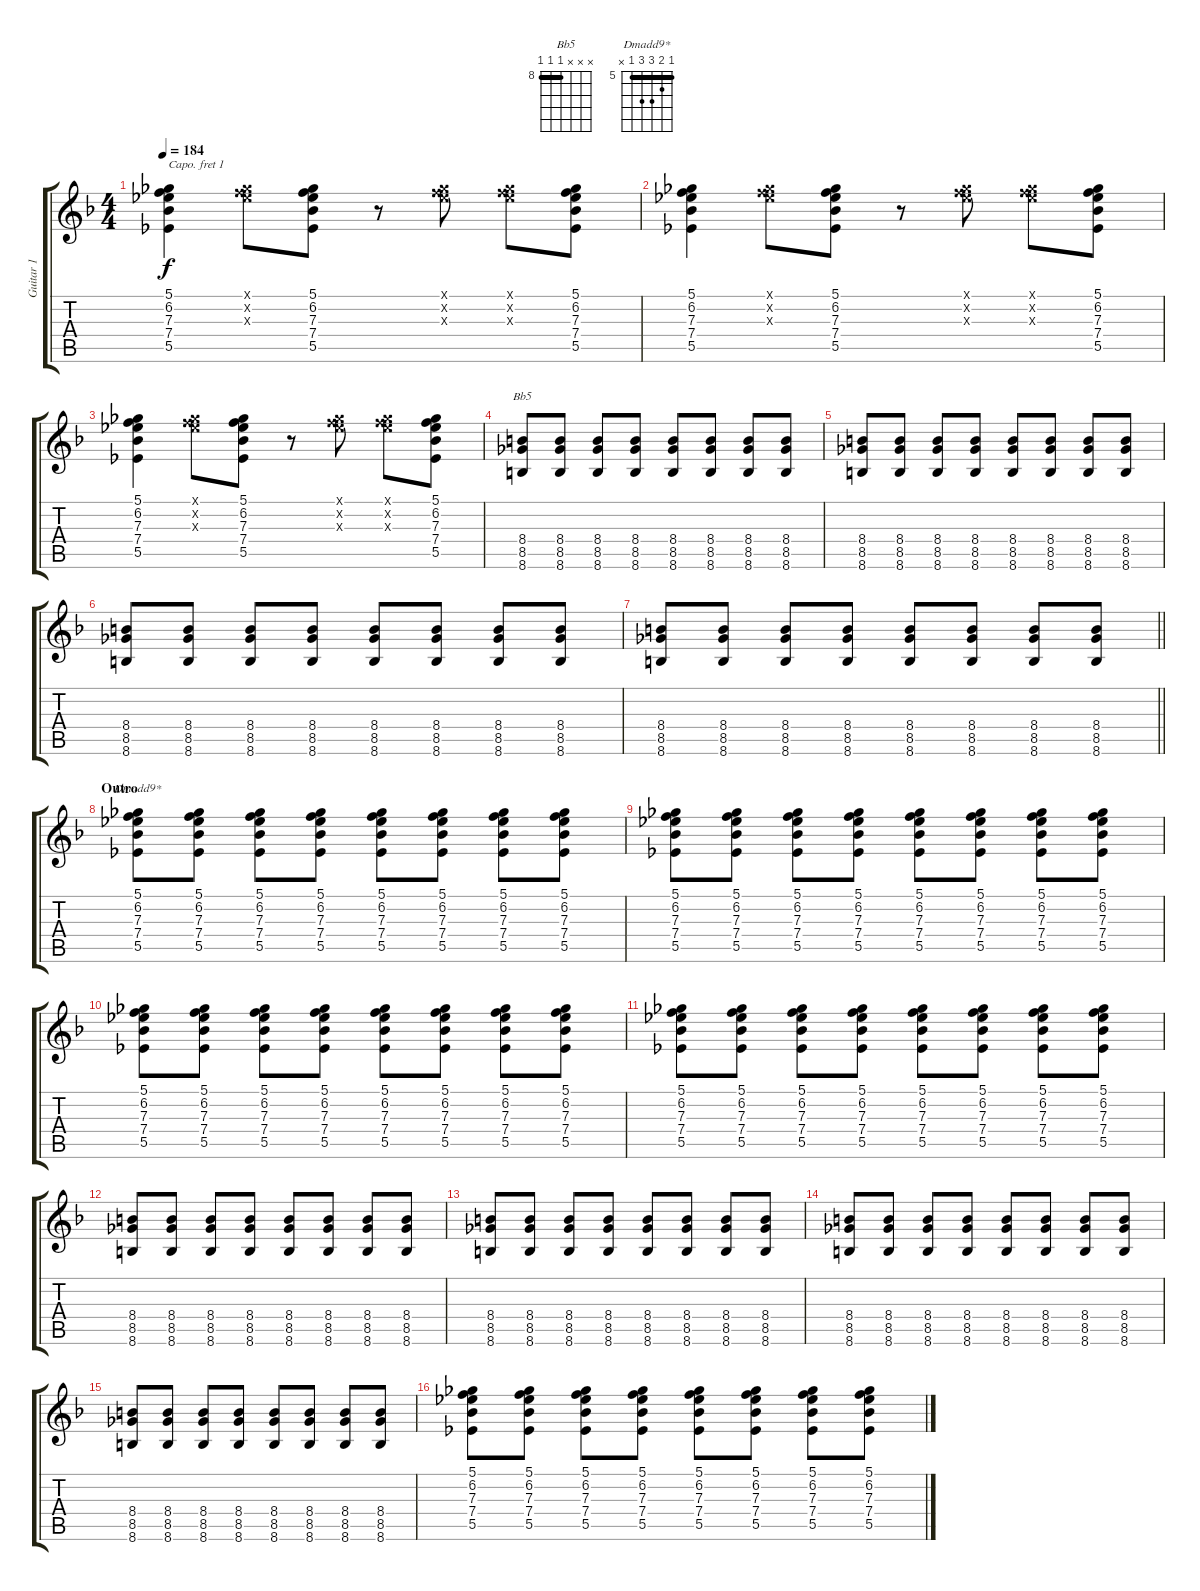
\track ("Guitar 1" "Guitar 1") {instrument overdrivenguitar}
\staff {score tabs}
\capo 1
\tuning (B3 B3 G3 D3 A2 D2) {hide}
\chord ("Bb5" x x x 8 8 8) {firstfret 8 barre 8}
\chord ("Dmadd9*" 5 6 7 7 5 x) {firstfret 5 barre 5}
\ts (4 4)
\tempo 184
\clef g2
\ks f
(5.1 6.2 7.3 7.4 5.5).4{dy f} (5.1{x} 6.2{x} 7.3{x}).8 (5.1 6.2 7.3 7.4 5.5).8 r.8 (5.1{x} 6.2{x} 7.3{x}).8 (5.1{x} 6.2{x} 7.3{x}).8 (5.1 6.2 7.3 7.4 5.5).8 |
(5.1 6.2 7.3 7.4 5.5).4 (5.1{x} 6.2{x} 7.3{x}).8 (5.1 6.2 7.3 7.4 5.5).8 r.8 (5.1{x} 6.2{x} 7.3{x}).8 (5.1{x} 6.2{x} 7.3{x}).8 (5.1 6.2 7.3 7.4 5.5).8 |
(5.1 6.2 7.3 7.4 5.5).4 (5.1{x} 6.2{x} 7.3{x}).8 (5.1 6.2 7.3 7.4 5.5).8 r.8 (5.1{x} 6.2{x} 7.3{x}).8 (5.1{x} 6.2{x} 7.3{x}).8 (5.1 6.2 7.3 7.4 5.5).8 |
(8.4 8.5 8.6).8{ch "Bb5"} (8.4 8.5 8.6).8 (8.4 8.5 8.6).8 (8.4 8.5 8.6).8 (8.4 8.5 8.6).8 (8.4 8.5 8.6).8 (8.4 8.5 8.6).8 (8.4 8.5 8.6).8 |
(8.4 8.5 8.6).8 (8.4 8.5 8.6).8 (8.4 8.5 8.6).8 (8.4 8.5 8.6).8 (8.4 8.5 8.6).8 (8.4 8.5 8.6).8 (8.4 8.5 8.6).8 (8.4 8.5 8.6).8 |
(8.4 8.5 8.6).8 (8.4 8.5 8.6).8 (8.4 8.5 8.6).8 (8.4 8.5 8.6).8 (8.4 8.5 8.6).8 (8.4 8.5 8.6).8 (8.4 8.5 8.6).8 (8.4 8.5 8.6).8 |
\barLineRight lightlight
(8.4 8.5 8.6).8 (8.4 8.5 8.6).8 (8.4 8.5 8.6).8 (8.4 8.5 8.6).8 (8.4 8.5 8.6).8 (8.4 8.5 8.6).8 (8.4 8.5 8.6).8 (8.4 8.5 8.6).8 |
\section ("" "Outro")
(5.1 6.2 7.3 7.4 5.5).8{ch "Dmadd9*"} (5.1 6.2 7.3 7.4 5.5).8 (5.1 6.2 7.3 7.4 5.5).8 (5.1 6.2 7.3 7.4 5.5).8 (5.1 6.2 7.3 7.4 5.5).8 (5.1 6.2 7.3 7.4 5.5).8 (5.1 6.2 7.3 7.4 5.5).8 (5.1 6.2 7.3 7.4 5.5).8 |
(5.1 6.2 7.3 7.4 5.5).8 (5.1 6.2 7.3 7.4 5.5).8 (5.1 6.2 7.3 7.4 5.5).8 (5.1 6.2 7.3 7.4 5.5).8 (5.1 6.2 7.3 7.4 5.5).8 (5.1 6.2 7.3 7.4 5.5).8 (5.1 6.2 7.3 7.4 5.5).8 (5.1 6.2 7.3 7.4 5.5).8 |
(5.1 6.2 7.3 7.4 5.5).8 (5.1 6.2 7.3 7.4 5.5).8 (5.1 6.2 7.3 7.4 5.5).8 (5.1 6.2 7.3 7.4 5.5).8 (5.1 6.2 7.3 7.4 5.5).8 (5.1 6.2 7.3 7.4 5.5).8 (5.1 6.2 7.3 7.4 5.5).8 (5.1 6.2 7.3 7.4 5.5).8 |
(5.1 6.2 7.3 7.4 5.5).8 (5.1 6.2 7.3 7.4 5.5).8 (5.1 6.2 7.3 7.4 5.5).8 (5.1 6.2 7.3 7.4 5.5).8 (5.1 6.2 7.3 7.4 5.5).8 (5.1 6.2 7.3 7.4 5.5).8 (5.1 6.2 7.3 7.4 5.5).8 (5.1 6.2 7.3 7.4 5.5).8 |
(8.4 8.5 8.6).8 (8.4 8.5 8.6).8 (8.4 8.5 8.6).8 (8.4 8.5 8.6).8 (8.4 8.5 8.6).8 (8.4 8.5 8.6).8 (8.4 8.5 8.6).8 (8.4 8.5 8.6).8 |
(8.4 8.5 8.6).8 (8.4 8.5 8.6).8 (8.4 8.5 8.6).8 (8.4 8.5 8.6).8 (8.4 8.5 8.6).8 (8.4 8.5 8.6).8 (8.4 8.5 8.6).8 (8.4 8.5 8.6).8 |
(8.4 8.5 8.6).8 (8.4 8.5 8.6).8 (8.4 8.5 8.6).8 (8.4 8.5 8.6).8 (8.4 8.5 8.6).8 (8.4 8.5 8.6).8 (8.4 8.5 8.6).8 (8.4 8.5 8.6).8 |
(8.4 8.5 8.6).8 (8.4 8.5 8.6).8 (8.4 8.5 8.6).8 (8.4 8.5 8.6).8 (8.4 8.5 8.6).8 (8.4 8.5 8.6).8 (8.4 8.5 8.6).8 (8.4 8.5 8.6).8 |
(5.1 6.2 7.3 7.4 5.5).8 (5.1 6.2 7.3 7.4 5.5).8 (5.1 6.2 7.3 7.4 5.5).8 (5.1 6.2 7.3 7.4 5.5).8 (5.1 6.2 7.3 7.4 5.5).8 (5.1 6.2 7.3 7.4 5.5).8 (5.1 6.2 7.3 7.4 5.5).8 (5.1 6.2 7.3 7.4 5.5).8
